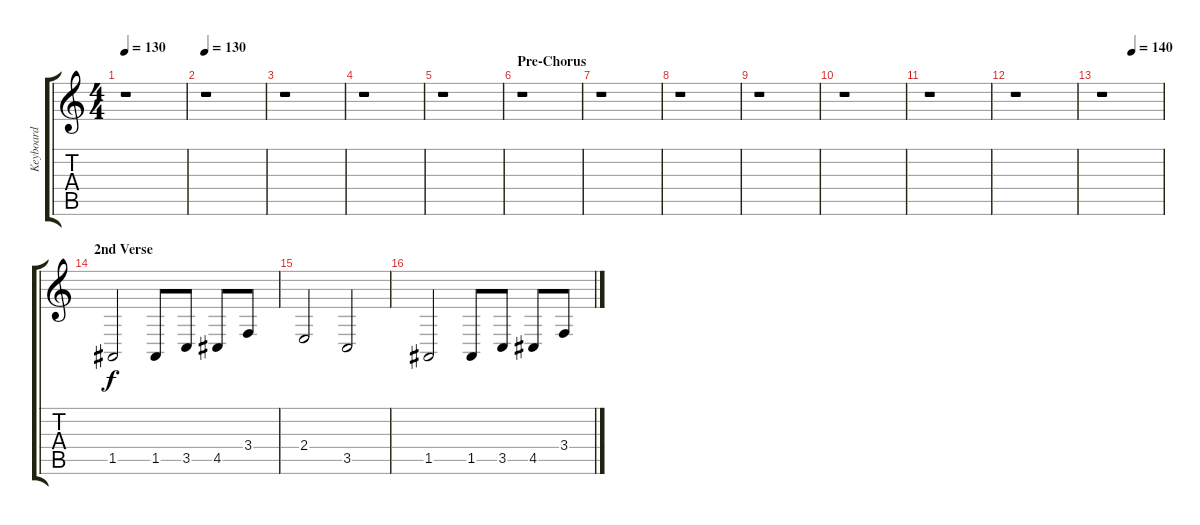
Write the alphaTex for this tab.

\track ("Keyboard" "Keyboard") {instrument electricgrandpiano}
\staff {score tabs}
\tuning (E4 B3 G3 D3 A2 E2) {hide}
\ts (4 4)
\tempo 130
\clef g2
\ks c
r.1{dy f} |
\tempo 130
r.1 |
r.1 |
r.1 |
r.1 |
\section ("" "Pre-Chorus")
r.1 |
r.1 |
r.1 |
r.1 |
r.1 |
r.1 |
r.1 |
\tempo (140 0.5)
r.1 |
\section ("" "2nd Verse")
1.5.2{volume 14 instrument electricgrandpiano} 1.5.8 3.5.8 4.5.8 3.4.8 |
2.4.2 3.5.2 |
1.5.2 1.5.8 3.5.8 4.5.8 3.4.8
